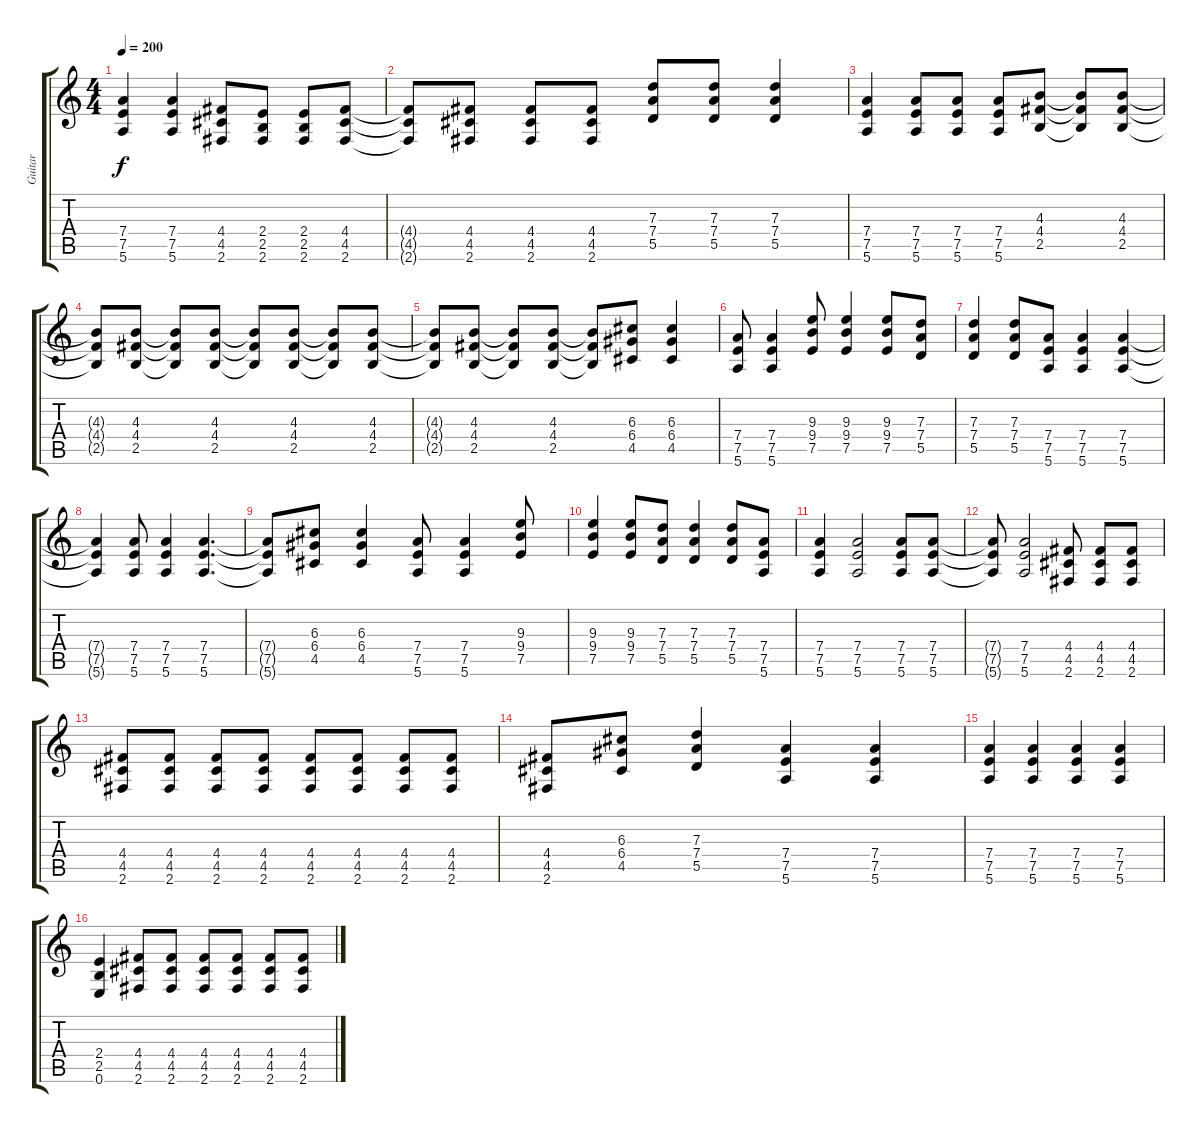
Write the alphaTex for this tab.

\track ("Guitar" "Guitar") {instrument distortionguitar}
\staff {score tabs}
\tuning (E4 B3 G3 D3 A2 E2) {hide}
\ts (4 4)
\tempo 200
\clef g2
\ks c
(7.4 7.5 5.6).4{dy f} (7.4 7.5 5.6).4 (4.4 4.5 2.6).8 (2.4 2.5 2.6).8 (2.4 2.5 2.6).8 (4.4 4.5 2.6).8 |
(4.4{t} 4.5{t} 2.6{t}).8 (4.4 4.5 2.6).8 (4.4 4.5 2.6).8 (4.4 4.5 2.6).8 (7.3 7.4 5.5).8 (7.3 7.4 5.5).8 (7.3 7.4 5.5).4 |
(7.4 7.5 5.6).4 (7.4 7.5 5.6).8 (7.4 7.5 5.6).8 (7.4 7.5 5.6).8 (4.3 4.4 2.5).8 (4.3{t} 4.4{t} 2.5{t}).8 (4.3 4.4 2.5).8 |
(4.3{t} 4.4{t} 2.5{t}).8 (4.3 4.4 2.5).8 (4.3{t} 4.4{t} 2.5{t}).8 (4.3 4.4 2.5).8 (4.3{t} 4.4{t} 2.5{t}).8 (4.3 4.4 2.5).8 (4.3{t} 4.4{t} 2.5{t}).8 (4.3 4.4 2.5).8 |
(4.3{t} 4.4{t} 2.5{t}).8 (4.3 4.4 2.5).8 (4.3{t} 4.4{t} 2.5{t}).8 (4.3 4.4 2.5).8 (4.3{t} 4.4{t} 2.5{t}).8 (6.3 6.4 4.5).8 (6.3 6.4 4.5).4 |
(7.4 7.5 5.6).8 (7.4 7.5 5.6).4 (9.3 9.4 7.5).8 (9.3 9.4 7.5).4 (9.3 9.4 7.5).8 (7.3 7.4 5.5).8 |
(7.3 7.4 5.5).4 (7.3 7.4 5.5).8 (7.4 7.5 5.6).8 (7.4 7.5 5.6).4 (7.4 7.5 5.6).4 |
(7.4{t} 7.5{t} 5.6{t}).4 (7.4 7.5 5.6).8 (7.4 7.5 5.6).4 (7.4 7.5 5.6).4{d} |
(7.4{t} 7.5{t} 5.6{t}).8 (6.3 6.4 4.5).8 (6.3 6.4 4.5).4 (7.4 7.5 5.6).8 (7.4 7.5 5.6).4 (9.3 9.4 7.5).8 |
(9.3 9.4 7.5).4 (9.3 9.4 7.5).8 (7.3 7.4 5.5).8 (7.3 7.4 5.5).4 (7.3 7.4 5.5).8 (7.4 7.5 5.6).8 |
(7.4 7.5 5.6).4 (7.4 7.5 5.6).2 (7.4 7.5 5.6).8 (7.4 7.5 5.6).8 |
(7.4{t} 7.5{t} 5.6{t}).8 (7.4 7.5 5.6).2 (4.4 4.5 2.6).8 (4.4 4.5 2.6).8 (4.4 4.5 2.6).8 |
(4.4 4.5 2.6).8 (4.4 4.5 2.6).8 (4.4 4.5 2.6).8 (4.4 4.5 2.6).8 (4.4 4.5 2.6).8 (4.4 4.5 2.6).8 (4.4 4.5 2.6).8 (4.4 4.5 2.6).8 |
(4.4 4.5 2.6).8 (6.3 6.4 4.5).8 (7.3 7.4 5.5).4 (7.4 7.5 5.6).4 (7.4 7.5 5.6).4 |
(7.4 7.5 5.6).4 (7.4 7.5 5.6).4 (7.4 7.5 5.6).4 (7.4 7.5 5.6).4 |
(2.4 2.5 0.6).4 (4.4 4.5 2.6).8 (4.4 4.5 2.6).8 (4.4 4.5 2.6).8 (4.4 4.5 2.6).8 (4.4 4.5 2.6).8 (4.4 4.5 2.6).8
